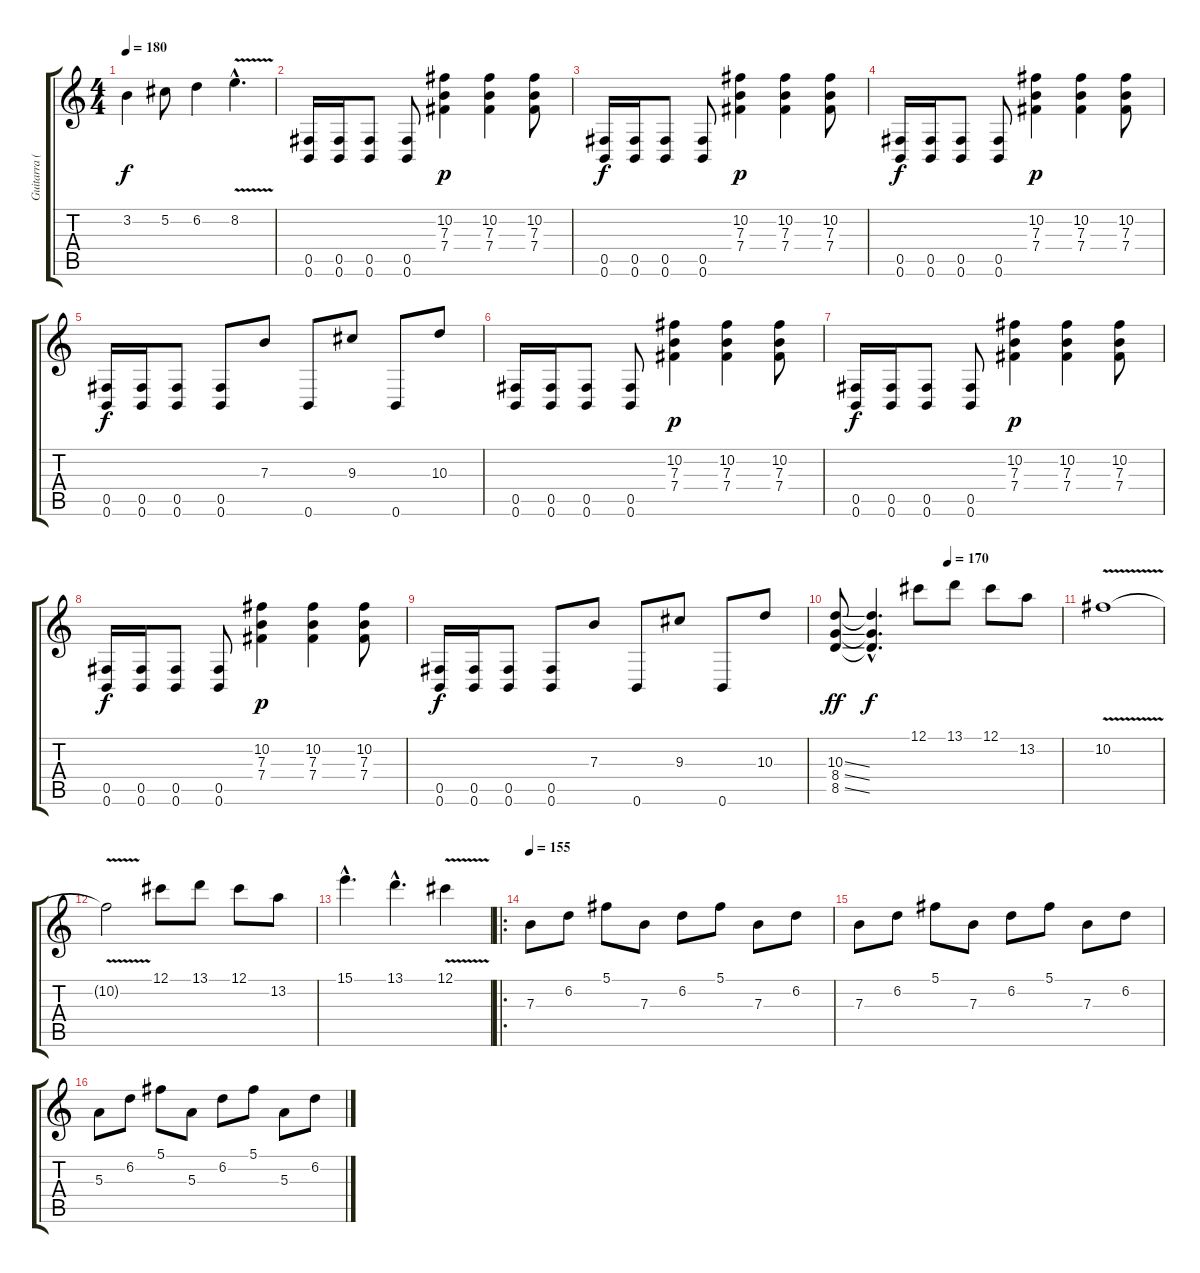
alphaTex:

\track ("Guitarra (Alexis Ruiz)" "Guitarra (") {instrument distortionguitar}
\staff {score tabs}
\tuning (Db4 Ab3 E3 B2 Gb2 B1) {hide}
\ts (4 4)
\tempo 180
\clef g2
\ks c
3.2{t}.4{dy f} 5.2.8 6.2.4 8.2{v hac}.4{d} |
(0.5 0.6).16 (0.5 0.6).16 (0.5 0.6).8 (0.5 0.6).8 (10.2 7.3 7.4).4{dy p} (10.2 7.3 7.4).4 (10.2 7.3 7.4).8 |
(0.5 0.6).16{dy f} (0.5 0.6).16 (0.5 0.6).8 (0.5 0.6).8 (10.2 7.3 7.4).4{dy p} (10.2 7.3 7.4).4 (10.2 7.3 7.4).8 |
(0.5 0.6).16{dy f} (0.5 0.6).16 (0.5 0.6).8 (0.5 0.6).8 (10.2 7.3 7.4).4{dy p} (10.2 7.3 7.4).4 (10.2 7.3 7.4).8 |
(0.5 0.6).16{dy f} (0.5 0.6).16 (0.5 0.6).8 (0.5 0.6).8 7.3.8 0.6.8 9.3.8 0.6.8 10.3.8 |
(0.5 0.6).16 (0.5 0.6).16 (0.5 0.6).8 (0.5 0.6).8 (10.2 7.3 7.4).4{dy p} (10.2 7.3 7.4).4 (10.2 7.3 7.4).8 |
(0.5 0.6).16{dy f} (0.5 0.6).16 (0.5 0.6).8 (0.5 0.6).8 (10.2 7.3 7.4).4{dy p} (10.2 7.3 7.4).4 (10.2 7.3 7.4).8 |
(0.5 0.6).16{dy f} (0.5 0.6).16 (0.5 0.6).8 (0.5 0.6).8 (10.2 7.3 7.4).4{dy p} (10.2 7.3 7.4).4 (10.2 7.3 7.4).8 |
(0.5 0.6).16{dy f} (0.5 0.6).16 (0.5 0.6).8 (0.5 0.6).8 7.3.8 0.6.8 9.3.8 0.6.8 10.3.8 |
\tempo (170 0.5)
(10.3{ss} 8.4{ss} 8.5{ss}).8{dy ff} (10.3{hac t} 8.4{hac t} 8.5{hac t}).4{d dy f} 12.1.8 13.1.8 12.1.8 13.2.8 |
10.2{v}.1 |
10.2{t}.2 12.1.8 13.1.8 12.1.8 13.2.8 |
15.1{hac}.4{d} 13.1{hac}.4{d} 12.1{v}.4 |
\ro
\tempo 155
7.3.8{volume 11} 6.2.8 5.1.8 7.3.8 6.2.8 5.1.8 7.3.8 6.2.8 |
7.3.8 6.2.8 5.1.8 7.3.8 6.2.8 5.1.8 7.3.8 6.2.8 |
5.3.8 6.2.8 5.1.8 5.3.8 6.2.8 5.1.8 5.3.8 6.2.8
